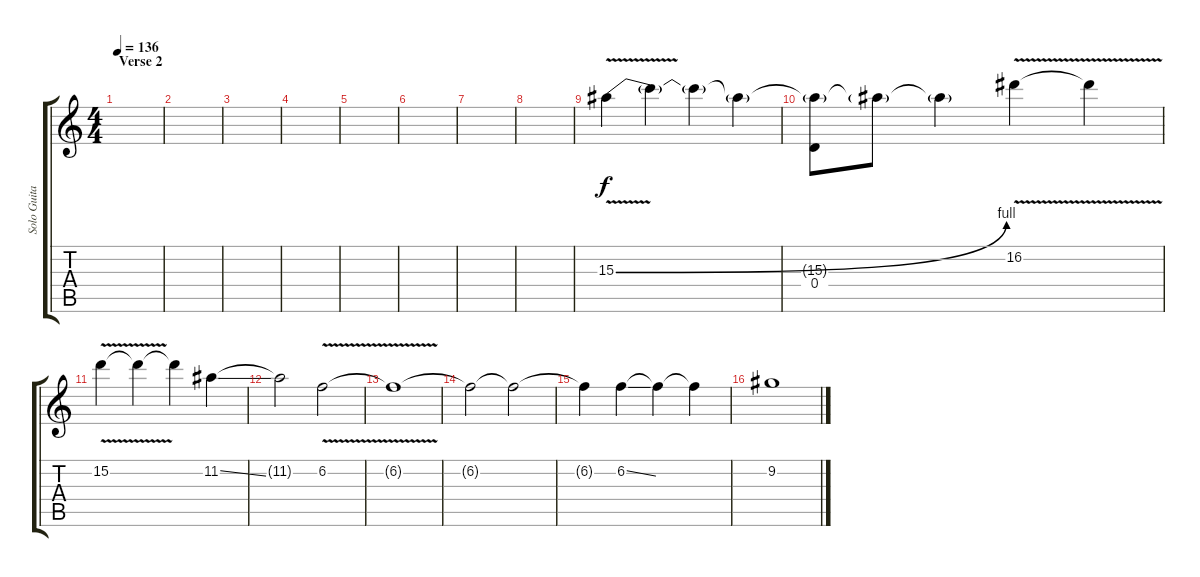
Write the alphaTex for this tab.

\track ("Solo Guitar" "Solo Guita") {instrument overdrivenguitar}
\staff {score tabs}
\tuning (E4 B3 G3 D3 A2 E2) {hide}
\ts (4 4)
\section ("" "Verse 2")
\tempo 136
\clef g2
\ks c
|
|
|
|
|
|
|
|
15.3{be (bend 0 0 60 4) v}.4 15.3{t}.4 15.3{t}.4 15.3{t}.4 |
(15.3{t} 0.4).8 15.3{t}.8 15.3{t}.4 16.2{v}.4 16.2{t}.4 |
15.2{v}.4 15.2{t}.4 15.2{t}.4 11.2{ss}.4 |
11.2{t}.2 6.2{v}.2 |
6.2{t}.1 |
6.2{t}.2 6.2{t}.2 |
6.2{t}.4 6.2{ss}.4 6.2{t}.4 6.2{t}.4 |
9.2.1
